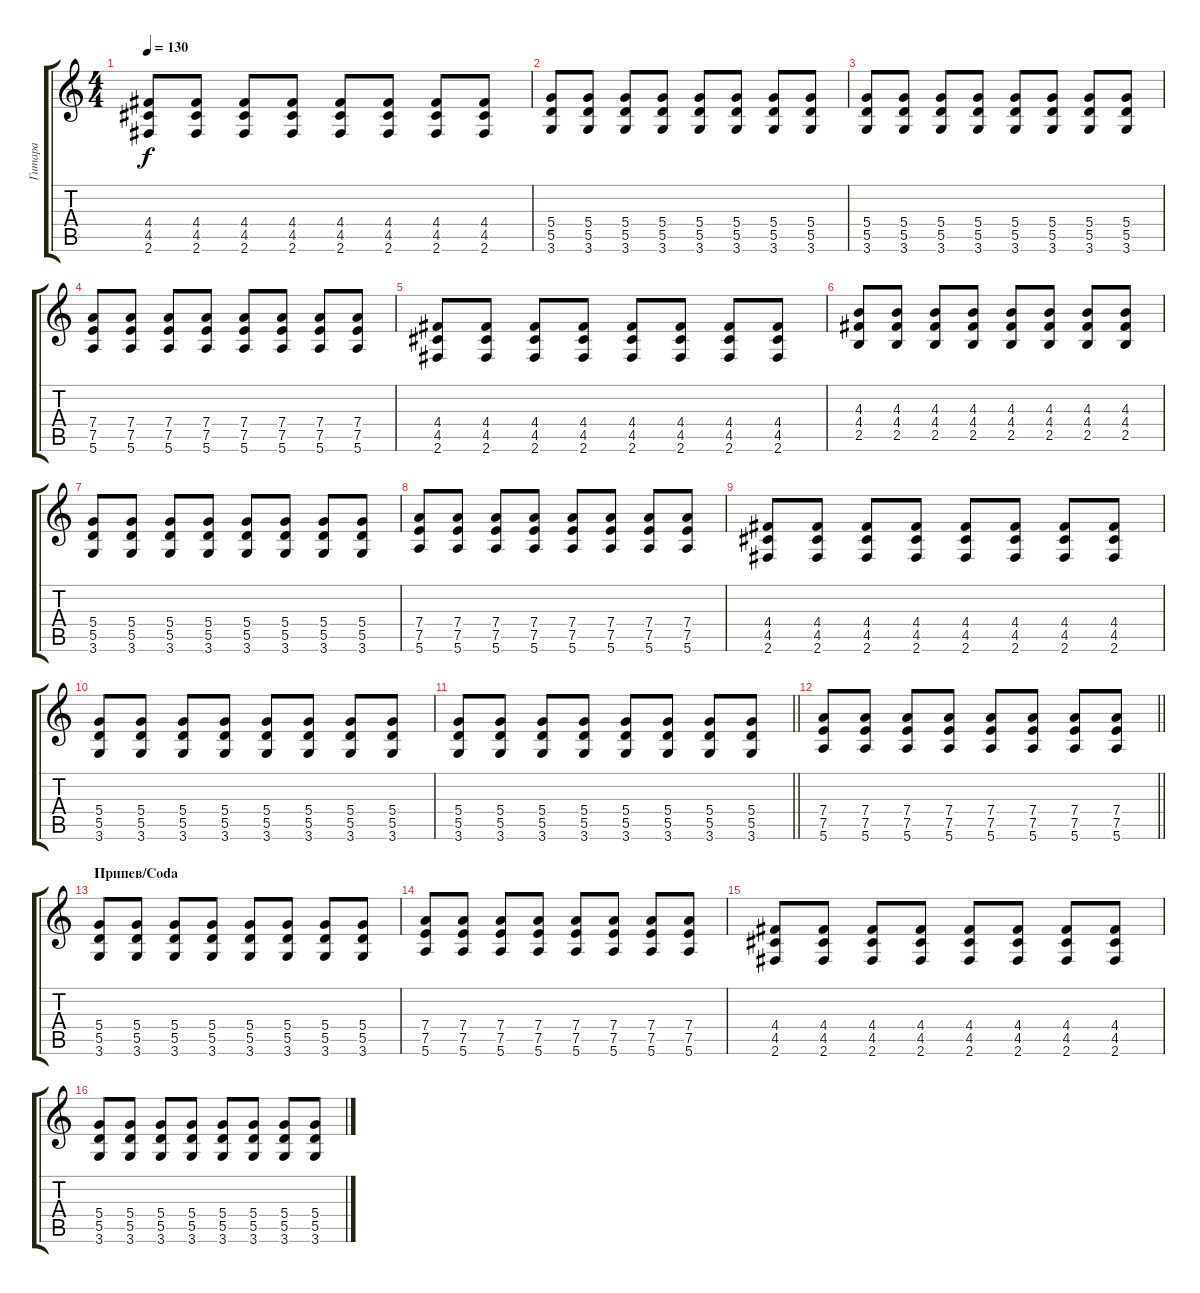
\track ("Гитара" "Гитара") {instrument overdrivenguitar}
\staff {score tabs}
\tuning (E4 B3 G3 D3 A2 E2) {hide}
\ts (4 4)
\tempo 130
\clef g2
\ks c
(4.4 4.5 2.6).8{dy f} (4.4 4.5 2.6).8 (4.4 4.5 2.6).8 (4.4 4.5 2.6).8 (4.4 4.5 2.6).8 (4.4 4.5 2.6).8 (4.4 4.5 2.6).8 (4.4 4.5 2.6).8 |
(5.4 5.5 3.6).8 (5.4 5.5 3.6).8 (5.4 5.5 3.6).8 (5.4 5.5 3.6).8 (5.4 5.5 3.6).8 (5.4 5.5 3.6).8 (5.4 5.5 3.6).8 (5.4 5.5 3.6).8 |
(5.4 5.5 3.6).8 (5.4 5.5 3.6).8 (5.4 5.5 3.6).8 (5.4 5.5 3.6).8 (5.4 5.5 3.6).8 (5.4 5.5 3.6).8 (5.4 5.5 3.6).8 (5.4 5.5 3.6).8 |
(7.4 7.5 5.6).8 (7.4 7.5 5.6).8 (7.4 7.5 5.6).8 (7.4 7.5 5.6).8 (7.4 7.5 5.6).8 (7.4 7.5 5.6).8 (7.4 7.5 5.6).8 (7.4 7.5 5.6).8 |
(4.4 4.5 2.6).8 (4.4 4.5 2.6).8 (4.4 4.5 2.6).8 (4.4 4.5 2.6).8 (4.4 4.5 2.6).8 (4.4 4.5 2.6).8 (4.4 4.5 2.6).8 (4.4 4.5 2.6).8 |
(4.3 4.4 2.5).8 (4.3 4.4 2.5).8 (4.3 4.4 2.5).8 (4.3 4.4 2.5).8 (4.3 4.4 2.5).8 (4.3 4.4 2.5).8 (4.3 4.4 2.5).8 (4.3 4.4 2.5).8 |
(5.4 5.5 3.6).8 (5.4 5.5 3.6).8 (5.4 5.5 3.6).8 (5.4 5.5 3.6).8 (5.4 5.5 3.6).8 (5.4 5.5 3.6).8 (5.4 5.5 3.6).8 (5.4 5.5 3.6).8 |
(7.4 7.5 5.6).8 (7.4 7.5 5.6).8 (7.4 7.5 5.6).8 (7.4 7.5 5.6).8 (7.4 7.5 5.6).8 (7.4 7.5 5.6).8 (7.4 7.5 5.6).8 (7.4 7.5 5.6).8 |
(4.4 4.5 2.6).8 (4.4 4.5 2.6).8 (4.4 4.5 2.6).8 (4.4 4.5 2.6).8 (4.4 4.5 2.6).8 (4.4 4.5 2.6).8 (4.4 4.5 2.6).8 (4.4 4.5 2.6).8 |
(5.4 5.5 3.6).8 (5.4 5.5 3.6).8 (5.4 5.5 3.6).8 (5.4 5.5 3.6).8 (5.4 5.5 3.6).8 (5.4 5.5 3.6).8 (5.4 5.5 3.6).8 (5.4 5.5 3.6).8 |
\barLineRight lightlight
(5.4 5.5 3.6).8 (5.4 5.5 3.6).8 (5.4 5.5 3.6).8 (5.4 5.5 3.6).8 (5.4 5.5 3.6).8 (5.4 5.5 3.6).8 (5.4 5.5 3.6).8 (5.4 5.5 3.6).8 |
\barLineRight lightlight
(7.4 7.5 5.6).8 (7.4 7.5 5.6).8 (7.4 7.5 5.6).8 (7.4 7.5 5.6).8 (7.4 7.5 5.6).8 (7.4 7.5 5.6).8 (7.4 7.5 5.6).8 (7.4 7.5 5.6).8 |
\section ("" "Припев/Coda")
(5.4 5.5 3.6).8 (5.4 5.5 3.6).8 (5.4 5.5 3.6).8 (5.4 5.5 3.6).8 (5.4 5.5 3.6).8 (5.4 5.5 3.6).8 (5.4 5.5 3.6).8 (5.4 5.5 3.6).8 |
(7.4 7.5 5.6).8 (7.4 7.5 5.6).8 (7.4 7.5 5.6).8 (7.4 7.5 5.6).8 (7.4 7.5 5.6).8 (7.4 7.5 5.6).8 (7.4 7.5 5.6).8 (7.4 7.5 5.6).8 |
(4.4 4.5 2.6).8 (4.4 4.5 2.6).8 (4.4 4.5 2.6).8 (4.4 4.5 2.6).8 (4.4 4.5 2.6).8 (4.4 4.5 2.6).8 (4.4 4.5 2.6).8 (4.4 4.5 2.6).8 |
(5.4 5.5 3.6).8 (5.4 5.5 3.6).8 (5.4 5.5 3.6).8 (5.4 5.5 3.6).8 (5.4 5.5 3.6).8 (5.4 5.5 3.6).8 (5.4 5.5 3.6).8 (5.4 5.5 3.6).8
